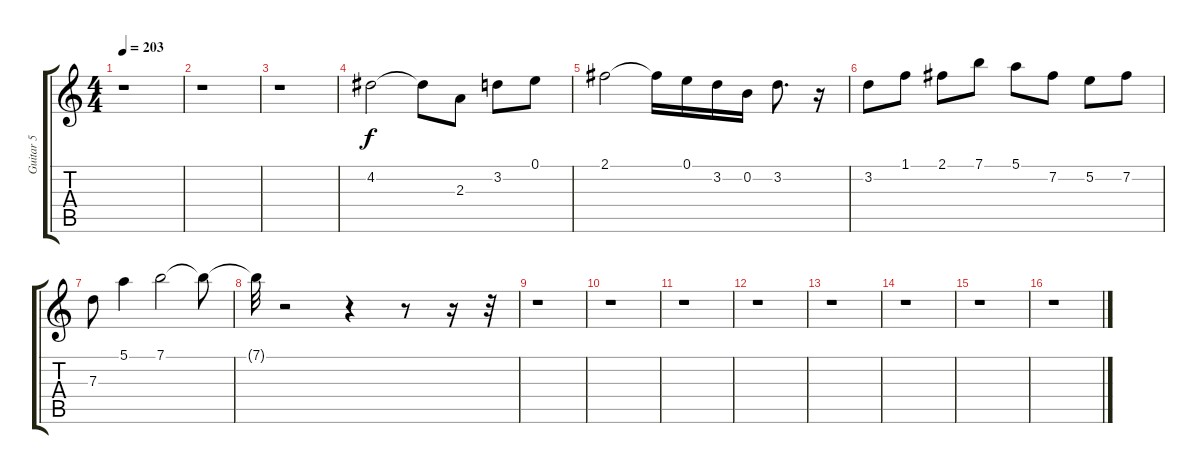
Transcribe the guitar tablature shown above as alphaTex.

\track ("Guitar 5" "Guitar 5") {instrument distortionguitar}
\staff {score tabs}
\tuning (E4 B3 G3 D3 A2 E2) {hide}
\ts (4 4)
\tempo 203
\clef g2
\ks c
r.1{dy f} |
r.1 |
r.1 |
4.2.2 4.2{t}.8 2.3.8 3.2.8 0.1.8 |
2.1.2 2.1{t}.16 0.1.16 3.2.16 0.2.16 3.2.8{d} r.16 |
3.2.8 1.1.8 2.1.8 7.1.8 5.1.8 7.2.8 5.2.8 7.2.8 |
7.3.8 5.1.4 7.1.2 7.1{t}.8 |
7.1{t}.32 r.2 r.4 r.8 r.16 r.32 |
r.1 |
r.1 |
r.1 |
r.1 |
r.1 |
r.1 |
r.1 |
r.1
